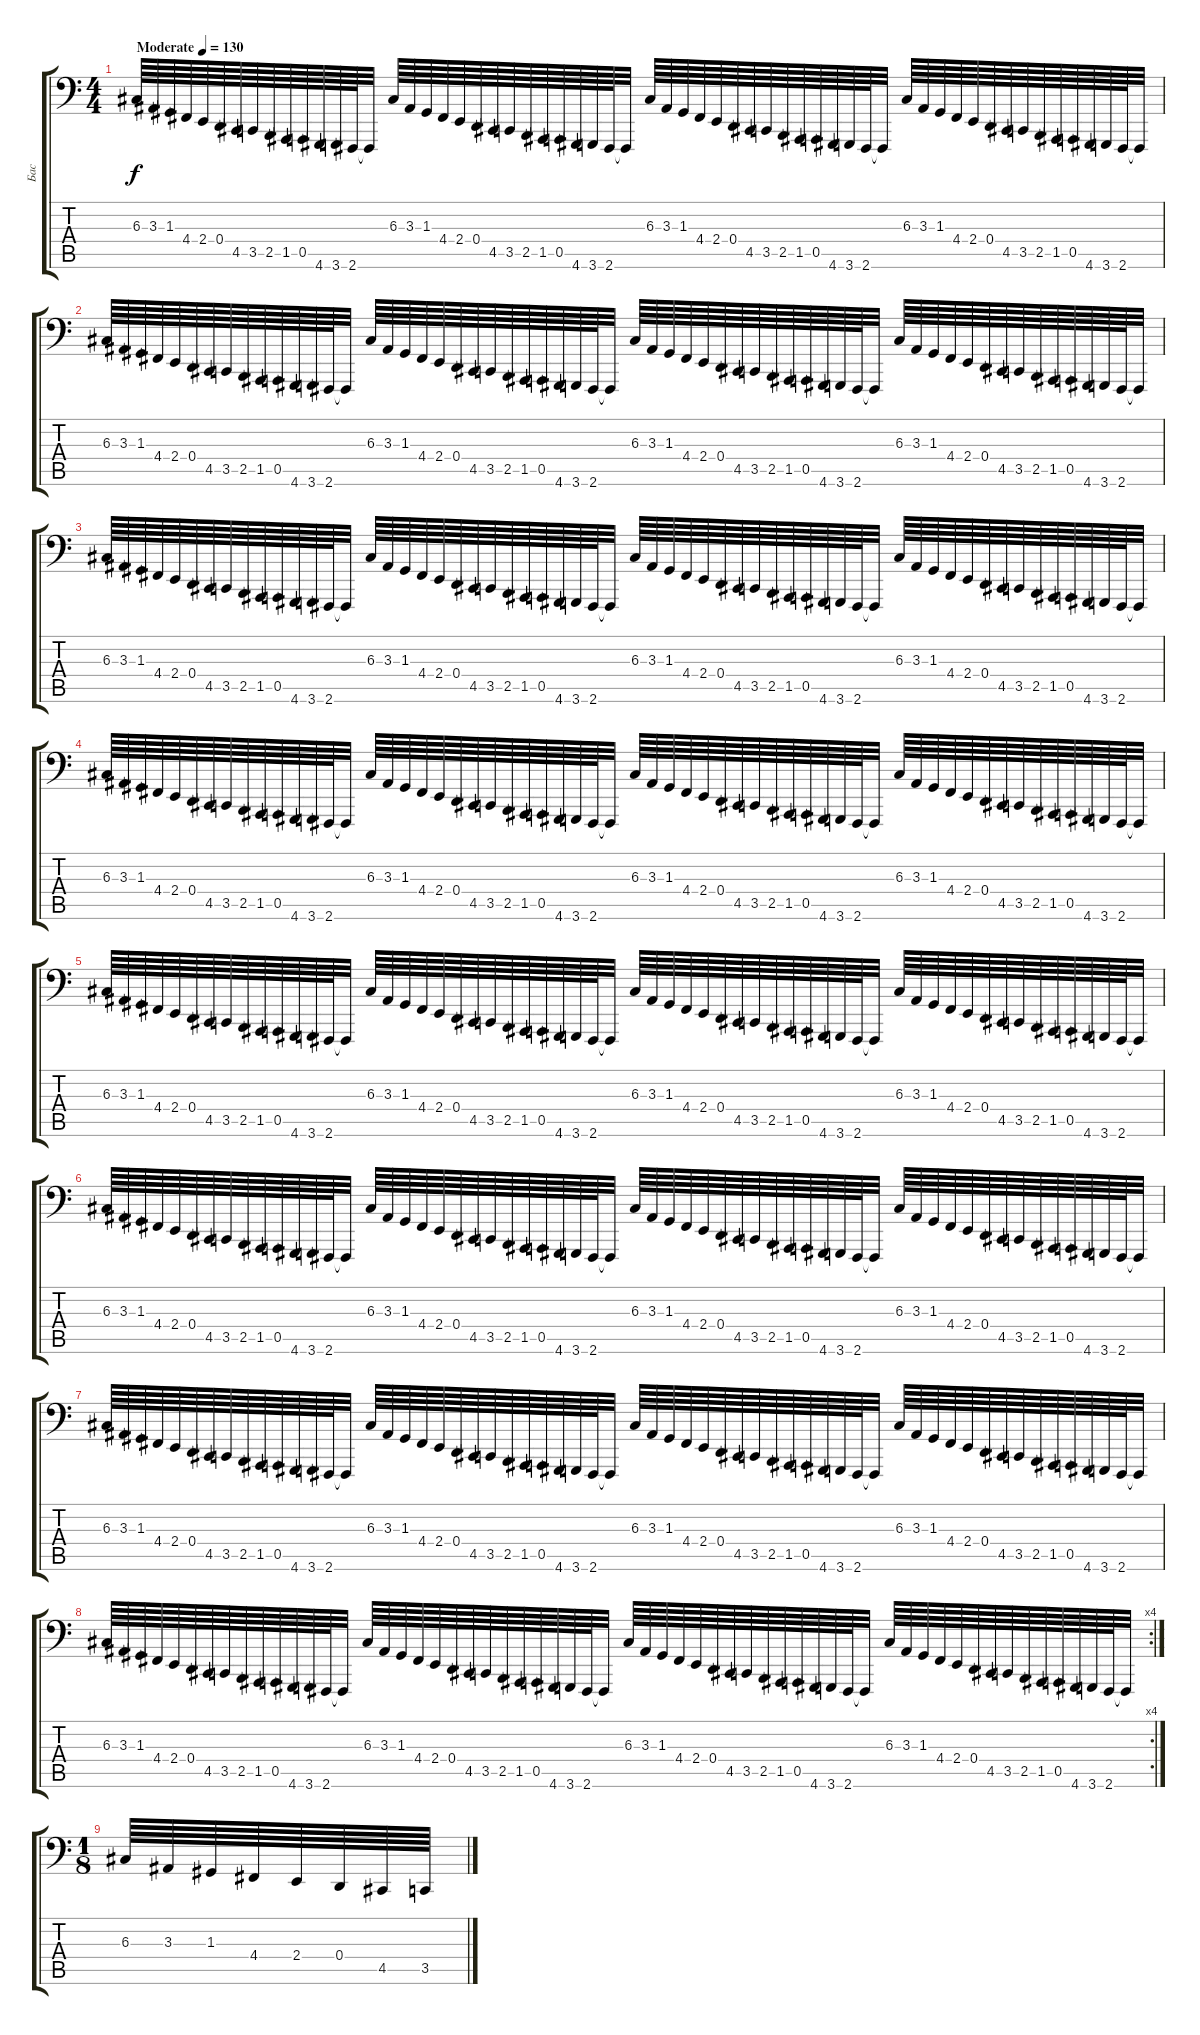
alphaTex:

\track ("Бас" "Бас") {instrument lead1square}
\staff {score tabs}
\tuning (E3 B2 G2 D2 A1 E1) {hide}
\ts (4 4)
\tempo (130 "Moderate")
\clef f4
\ks c
6.3.64{dy f instrument lead1square} 3.3.64 1.3.64 4.4.64 2.4.64 0.4.64 4.5.64 3.5.64 2.5.64 1.5.64 0.5.64 4.6.64 3.6.64 2.6.64 2.6{t}.32 6.3.64 3.3.64 1.3.64 4.4.64 2.4.64 0.4.64 4.5.64 3.5.64 2.5.64 1.5.64 0.5.64 4.6.64 3.6.64 2.6.64 2.6{t}.32 6.3.64 3.3.64 1.3.64 4.4.64 2.4.64 0.4.64 4.5.64 3.5.64 2.5.64 1.5.64 0.5.64 4.6.64 3.6.64 2.6.64 2.6{t}.32 6.3.64 3.3.64 1.3.64 4.4.64 2.4.64 0.4.64 4.5.64 3.5.64 2.5.64 1.5.64 0.5.64 4.6.64 3.6.64 2.6.64 2.6{t}.32 |
6.3.64 3.3.64 1.3.64 4.4.64 2.4.64 0.4.64 4.5.64 3.5.64 2.5.64 1.5.64 0.5.64 4.6.64 3.6.64 2.6.64 2.6{t}.32 6.3.64 3.3.64 1.3.64 4.4.64 2.4.64 0.4.64 4.5.64 3.5.64 2.5.64 1.5.64 0.5.64 4.6.64 3.6.64 2.6.64 2.6{t}.32 6.3.64 3.3.64 1.3.64 4.4.64 2.4.64 0.4.64 4.5.64 3.5.64 2.5.64 1.5.64 0.5.64 4.6.64 3.6.64 2.6.64 2.6{t}.32 6.3.64 3.3.64 1.3.64 4.4.64 2.4.64 0.4.64 4.5.64 3.5.64 2.5.64 1.5.64 0.5.64 4.6.64 3.6.64 2.6.64 2.6{t}.32 |
6.3.64 3.3.64 1.3.64 4.4.64 2.4.64 0.4.64 4.5.64 3.5.64 2.5.64 1.5.64 0.5.64 4.6.64 3.6.64 2.6.64 2.6{t}.32 6.3.64 3.3.64 1.3.64 4.4.64 2.4.64 0.4.64 4.5.64 3.5.64 2.5.64 1.5.64 0.5.64 4.6.64 3.6.64 2.6.64 2.6{t}.32 6.3.64 3.3.64 1.3.64 4.4.64 2.4.64 0.4.64 4.5.64 3.5.64 2.5.64 1.5.64 0.5.64 4.6.64 3.6.64 2.6.64 2.6{t}.32 6.3.64 3.3.64 1.3.64 4.4.64 2.4.64 0.4.64 4.5.64 3.5.64 2.5.64 1.5.64 0.5.64 4.6.64 3.6.64 2.6.64 2.6{t}.32 |
6.3.64 3.3.64 1.3.64 4.4.64 2.4.64 0.4.64 4.5.64 3.5.64 2.5.64 1.5.64 0.5.64 4.6.64 3.6.64 2.6.64 2.6{t}.32 6.3.64 3.3.64 1.3.64 4.4.64 2.4.64 0.4.64 4.5.64 3.5.64 2.5.64 1.5.64 0.5.64 4.6.64 3.6.64 2.6.64 2.6{t}.32 6.3.64 3.3.64 1.3.64 4.4.64 2.4.64 0.4.64 4.5.64 3.5.64 2.5.64 1.5.64 0.5.64 4.6.64 3.6.64 2.6.64 2.6{t}.32 6.3.64 3.3.64 1.3.64 4.4.64 2.4.64 0.4.64 4.5.64 3.5.64 2.5.64 1.5.64 0.5.64 4.6.64 3.6.64 2.6.64 2.6{t}.32 |
6.3.64 3.3.64 1.3.64 4.4.64 2.4.64 0.4.64 4.5.64 3.5.64 2.5.64 1.5.64 0.5.64 4.6.64 3.6.64 2.6.64 2.6{t}.32 6.3.64 3.3.64 1.3.64 4.4.64 2.4.64 0.4.64 4.5.64 3.5.64 2.5.64 1.5.64 0.5.64 4.6.64 3.6.64 2.6.64 2.6{t}.32 6.3.64 3.3.64 1.3.64 4.4.64 2.4.64 0.4.64 4.5.64 3.5.64 2.5.64 1.5.64 0.5.64 4.6.64 3.6.64 2.6.64 2.6{t}.32 6.3.64 3.3.64 1.3.64 4.4.64 2.4.64 0.4.64 4.5.64 3.5.64 2.5.64 1.5.64 0.5.64 4.6.64 3.6.64 2.6.64 2.6{t}.32 |
6.3.64 3.3.64 1.3.64 4.4.64 2.4.64 0.4.64 4.5.64 3.5.64 2.5.64 1.5.64 0.5.64 4.6.64 3.6.64 2.6.64 2.6{t}.32 6.3.64 3.3.64 1.3.64 4.4.64 2.4.64 0.4.64 4.5.64 3.5.64 2.5.64 1.5.64 0.5.64 4.6.64 3.6.64 2.6.64 2.6{t}.32 6.3.64 3.3.64 1.3.64 4.4.64 2.4.64 0.4.64 4.5.64 3.5.64 2.5.64 1.5.64 0.5.64 4.6.64 3.6.64 2.6.64 2.6{t}.32 6.3.64 3.3.64 1.3.64 4.4.64 2.4.64 0.4.64 4.5.64 3.5.64 2.5.64 1.5.64 0.5.64 4.6.64 3.6.64 2.6.64 2.6{t}.32 |
6.3.64 3.3.64 1.3.64 4.4.64 2.4.64 0.4.64 4.5.64 3.5.64 2.5.64 1.5.64 0.5.64 4.6.64 3.6.64 2.6.64 2.6{t}.32 6.3.64 3.3.64 1.3.64 4.4.64 2.4.64 0.4.64 4.5.64 3.5.64 2.5.64 1.5.64 0.5.64 4.6.64 3.6.64 2.6.64 2.6{t}.32 6.3.64 3.3.64 1.3.64 4.4.64 2.4.64 0.4.64 4.5.64 3.5.64 2.5.64 1.5.64 0.5.64 4.6.64 3.6.64 2.6.64 2.6{t}.32 6.3.64 3.3.64 1.3.64 4.4.64 2.4.64 0.4.64 4.5.64 3.5.64 2.5.64 1.5.64 0.5.64 4.6.64 3.6.64 2.6.64 2.6{t}.32 |
\rc 4
6.3.64 3.3.64 1.3.64 4.4.64 2.4.64 0.4.64 4.5.64 3.5.64 2.5.64 1.5.64 0.5.64 4.6.64 3.6.64 2.6.64 2.6{t}.32 6.3.64 3.3.64 1.3.64 4.4.64 2.4.64 0.4.64 4.5.64 3.5.64 2.5.64 1.5.64 0.5.64 4.6.64 3.6.64 2.6.64 2.6{t}.32 6.3.64 3.3.64 1.3.64 4.4.64 2.4.64 0.4.64 4.5.64 3.5.64 2.5.64 1.5.64 0.5.64 4.6.64 3.6.64 2.6.64 2.6{t}.32 6.3.64 3.3.64 1.3.64 4.4.64 2.4.64 0.4.64 4.5.64 3.5.64 2.5.64 1.5.64 0.5.64 4.6.64 3.6.64 2.6.64 2.6{t}.32 |
\ts (1 8)
6.3.64 3.3.64 1.3.64 4.4.64 2.4.64 0.4.64 4.5.64 3.5.64
